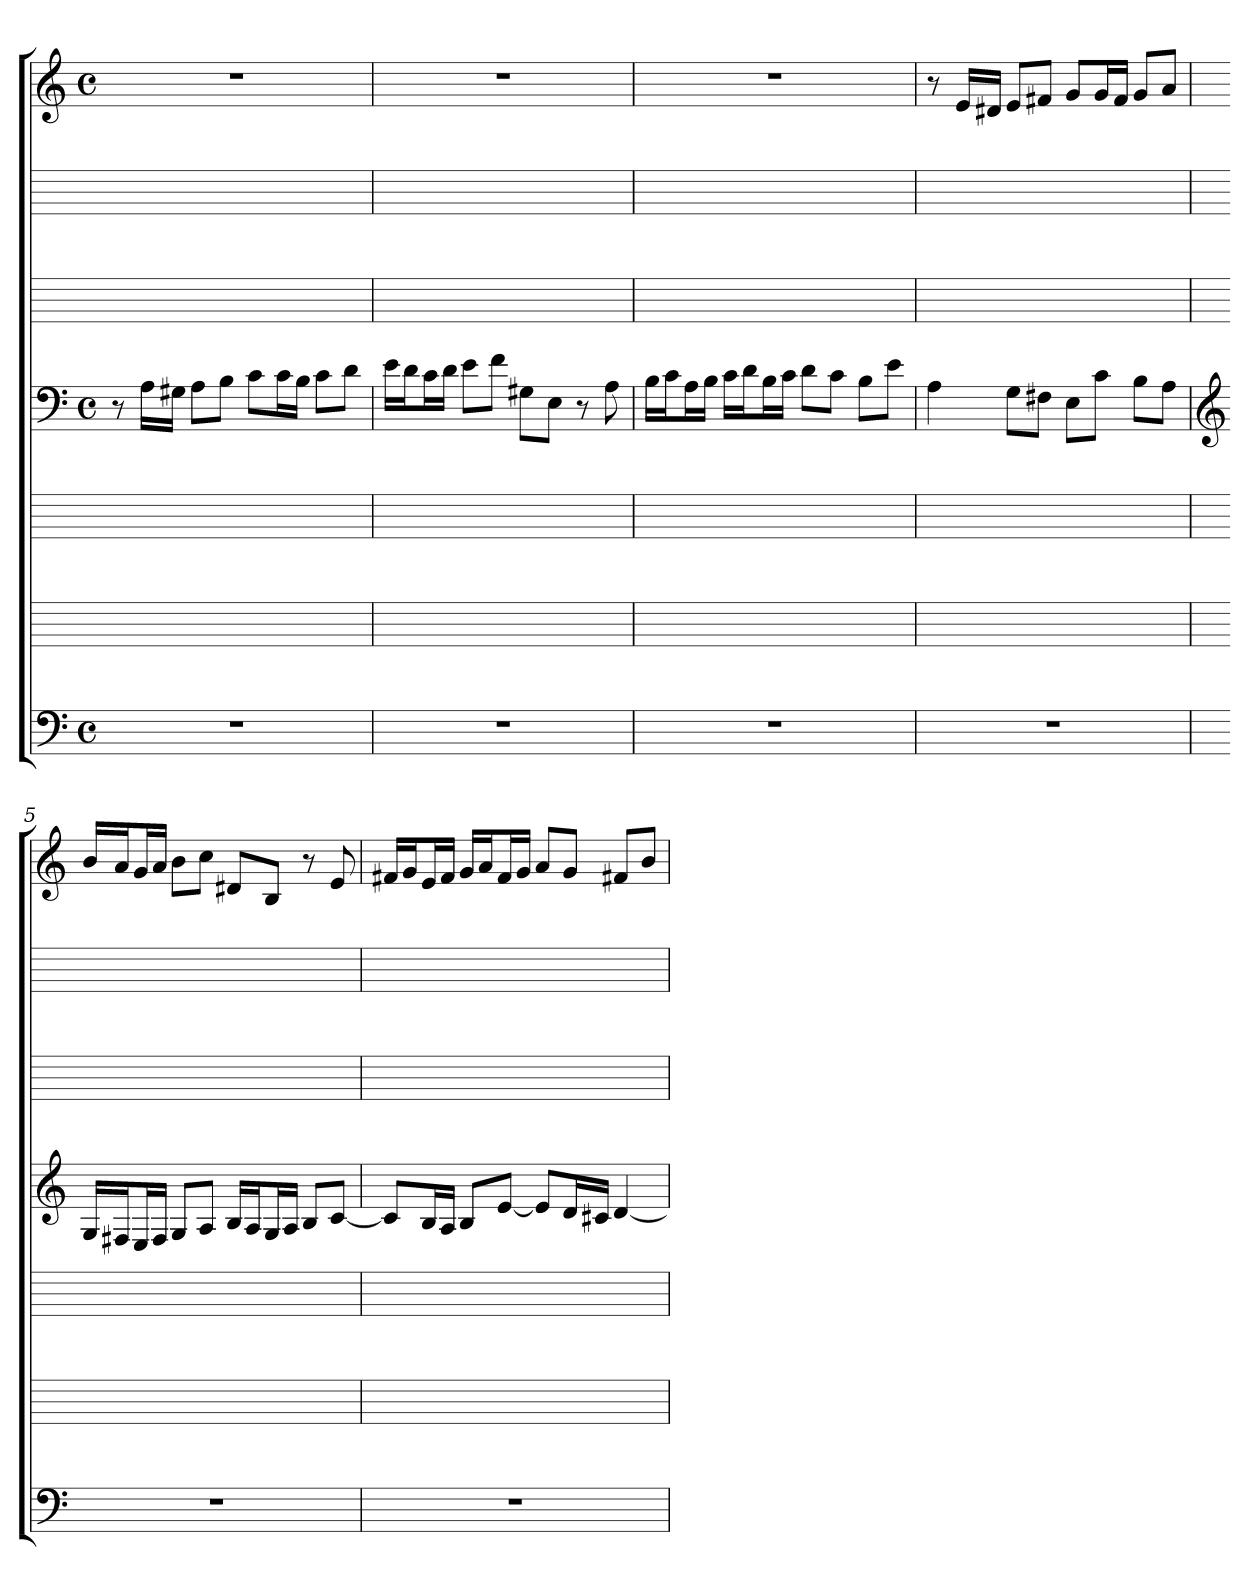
**kern	**kern	**kern	**kern	**kern	**kern	**kern
*part7	*part6	*part5	*part4	*part3	*part2	*part1
*staff7	*staff6	*staff5	*staff4	*staff3	*staff2	*staff1
*clefF4	*	*	*clefF4	*	*	*clefG2
*M4/4	*	*	*M4/4	*	*	*M4/4
*met(c)	*	*	*met(c)	*	*	*met(c)
*MM61	*MM61	*MM61	*MM61	*MM61	*MM61	*MM61
=1	=1	=1	=1	=1	=1	=1
1r	1ryy	1ryy	8r	1ryy	1ryy	1r
.	.	.	16A\LL	.	.	.
.	.	.	16G#X\JJ	.	.	.
.	.	.	8A\L	.	.	.
.	.	.	8B\J	.	.	.
.	.	.	8c\L	.	.	.
.	.	.	16c\L	.	.	.
.	.	.	16B\JJ	.	.	.
.	.	.	8c\L	.	.	.
.	.	.	8d\J	.	.	.
=2	=2	=2	=2	=2	=2	=2
1r	1ryy	1ryy	16e\LL	1ryy	1ryy	1r
.	.	.	16d\J	.	.	.
.	.	.	16c\L	.	.	.
.	.	.	16d\JJ	.	.	.
.	.	.	8e\L	.	.	.
.	.	.	8f\J	.	.	.
.	.	.	8G#X\L	.	.	.
.	.	.	8E\J	.	.	.
.	.	.	8r	.	.	.
.	.	.	8A	.	.	.
=3	=3	=3	=3	=3	=3	=3
1r	1ryy	1ryy	16B\LL	1ryy	1ryy	1r
.	.	.	16c\J	.	.	.
.	.	.	16A\L	.	.	.
.	.	.	16B\JJ	.	.	.
.	.	.	16c\LL	.	.	.
.	.	.	16d\J	.	.	.
.	.	.	16B\L	.	.	.
.	.	.	16c\JJ	.	.	.
.	.	.	8d\L	.	.	.
.	.	.	8c\J	.	.	.
.	.	.	8B\L	.	.	.
.	.	.	8e\J	.	.	.
=4	=4	=4	=4	=4	=4	=4
1r	1ryy	1ryy	4A	1ryy	1ryy	8r
.	.	.	.	.	.	16e/LL
.	.	.	.	.	.	16d#X/JJ
.	.	.	8G\L	.	.	8e/L
.	.	.	8F#X\J	.	.	8f#X/J
.	.	.	8E\L	.	.	8g/L
.	.	.	8c\J	.	.	16g/L
.	.	.	.	.	.	16f#/JJ
.	.	.	8B\L	.	.	8g/L
.	.	.	8A\J	.	.	8a/J
=5	=5	=5	=5	=5	=5	=5
*	*	*	*clefG2	*	*	*
1r	1ryy	1ryy	16G/LL	1ryy	1ryy	16b/LL
.	.	.	16F#X/J	.	.	16a/J
.	.	.	16E/L	.	.	16g/L
.	.	.	16F#/JJ	.	.	16a/JJ
.	.	.	8G/L	.	.	8b\L
.	.	.	8A/J	.	.	8cc\J
.	.	.	16B/LL	.	.	8d#X/L
.	.	.	16A/J	.	.	.
.	.	.	16G/L	.	.	8B/J
.	.	.	16A/JJ	.	.	.
.	.	.	8B/L	.	.	8r
.	.	.	[8c/J	.	.	8e
=6	=6	=6	=6	=6	=6	=6
1r	1ryy	1ryy	8c/L]	1ryy	1ryy	16f#X/LL
.	.	.	.	.	.	16g/J
.	.	.	16B/L	.	.	16e/L
.	.	.	16A/JJ	.	.	16f#/JJ
.	.	.	8B/L	.	.	16g/LL
.	.	.	.	.	.	16a/J
.	.	.	[8e/J	.	.	16f#/L
.	.	.	.	.	.	16g/JJ
.	.	.	8e/L]	.	.	8a/L
.	.	.	16d/L	.	.	8g/J
.	.	.	16c#X/JJ	.	.	.
.	.	.	[4d	.	.	8f#X/L
.	.	.	.	.	.	8b/J
=	=	=	=	=	=	=
*-	*-	*-	*-	*-	*-	*-
